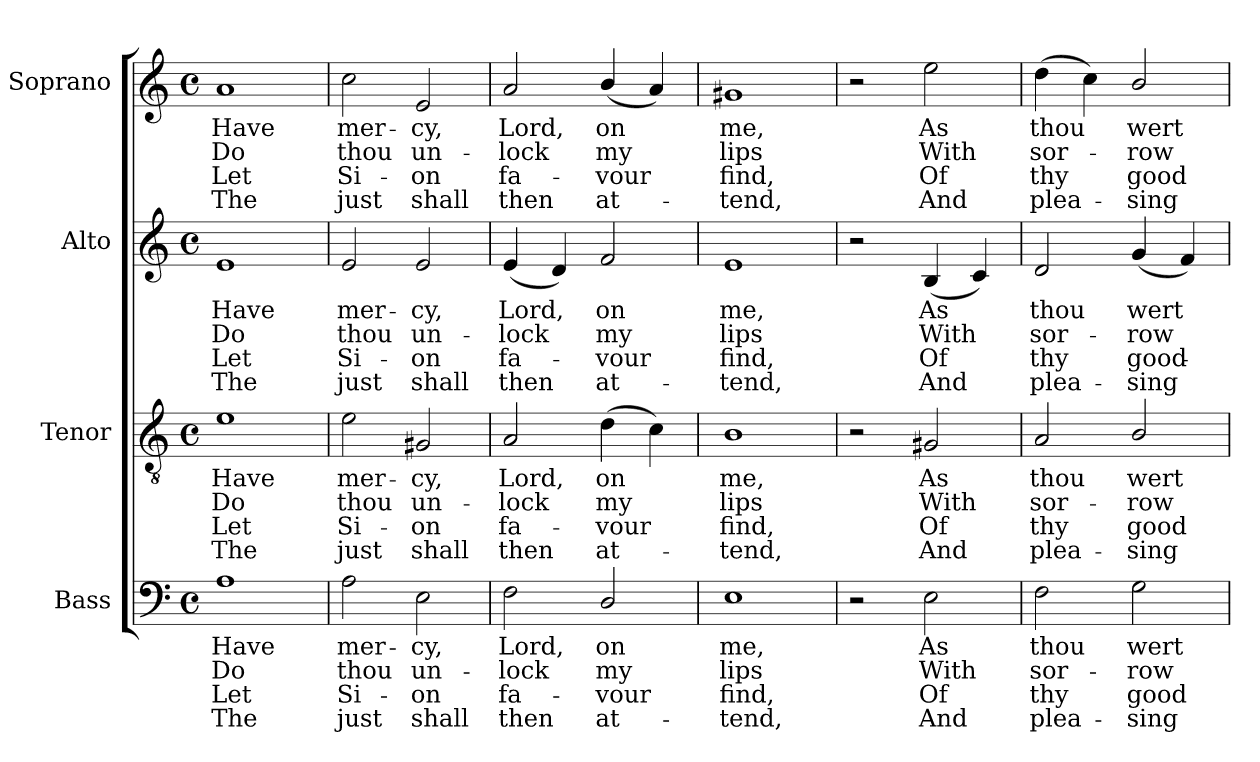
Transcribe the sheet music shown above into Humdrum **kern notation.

**kern	**text	**text	**text	**text	**kern	**text	**text	**text	**text	**kern	**text	**text	**text	**text	**kern	**text	**text	**text	**text
*part4	*part4	*part4	*part4	*part4	*part3	*part3	*part3	*part3	*part3	*part2	*part2	*part2	*part2	*part2	*part1	*part1	*part1	*part1	*part1
*staff4	*staff4	*staff4	*staff4	*staff4	*staff3	*staff3	*staff3	*staff3	*staff3	*staff2	*staff2	*staff2	*staff2	*staff2	*staff1	*staff1	*staff1	*staff1	*staff1
*I"Bass	*	*	*	*	*I"Tenor	*	*	*	*	*I"Alto	*	*	*	*	*I"Soprano	*	*	*	*
*I'B.	*	*	*	*	*I'T.	*	*	*	*	*I'A.	*	*	*	*	*I'S.	*	*	*	*
!!LO:PB:g=z
*clefF4	*	*	*	*	*clefGv2	*	*	*	*	*clefG2	*	*	*	*	*clefG2	*	*	*	*
*	*	*	*	*	*ITrd7c12	*	*	*	*	*	*	*	*	*	*	*	*	*	*
*k[]	*	*	*	*	*k[]	*	*	*	*	*k[]	*	*	*	*	*k[]	*	*	*	*
*a:	*	*	*	*	*a:	*	*	*	*	*a:	*	*	*	*	*a:	*	*	*	*
*M4/4	*	*	*	*	*M4/4	*	*	*	*	*M4/4	*	*	*	*	*M4/4	*	*	*	*
*met(c)	*	*	*	*	*met(c)	*	*	*	*	*met(c)	*	*	*	*	*met(c)	*	*	*	*
=1	=1	=1	=1	=1	=1	=1	=1	=1	=1	=1	=1	=1	=1	=1	=1	=1	=1	=1	=1
!	!LO:LY:b:color=#000000	!LO:LY:b:color=#000000	!LO:LY:b:color=#000000	!LO:LY:b:color=#000000	!	!	!	!	!	!	!	!	!	!	!	!	!	!	!
!	!	!	!	!	!	!LO:LY:b:color=#000000	!LO:LY:b:color=#000000	!LO:LY:b:color=#000000	!LO:LY:b:color=#000000	!	!	!	!	!	!	!	!	!	!
!	!	!	!	!	!	!	!	!	!	!	!LO:LY:b:color=#000000	!LO:LY:b:color=#000000	!LO:LY:b:color=#000000	!LO:LY:b:color=#000000	!	!	!	!	!
!	!	!	!	!	!	!	!	!	!	!	!	!	!	!	!	!LO:LY:b:color=#000000	!LO:LY:b:color=#000000	!LO:LY:b:color=#000000	!LO:LY:b:color=#000000
1Ai	Have	Do	Let	The	1Ei	Have	Do	Let	The	1ei	Have	Do	Let	The	1ai	Have	Do	Let	The
=2	=2	=2	=2	=2	=2	=2	=2	=2	=2	=2	=2	=2	=2	=2	=2	=2	=2	=2	=2
!	!LO:LY:b:color=#000000	!LO:LY:b:color=#000000	!LO:LY:b:color=#000000	!LO:LY:b:color=#000000	!	!	!	!	!	!	!	!	!	!	!	!	!	!	!
!	!	!	!	!	!	!LO:LY:b:color=#000000	!LO:LY:b:color=#000000	!LO:LY:b:color=#000000	!LO:LY:b:color=#000000	!	!	!	!	!	!	!	!	!	!
!	!	!	!	!	!	!	!	!	!	!	!LO:LY:b:color=#000000	!LO:LY:b:color=#000000	!LO:LY:b:color=#000000	!LO:LY:b:color=#000000	!	!	!	!	!
!	!	!	!	!	!	!	!	!	!	!	!	!	!	!	!	!LO:LY:b:color=#000000	!LO:LY:b:color=#000000	!LO:LY:b:color=#000000	!LO:LY:b:color=#000000
2Ai\	mer-	thou	Si-	-just	2Ei\	mer-	thou	Si-	-just	2ei/	mer-	thou	Si-	-just	2cci\	mer-	thou	Si-	-just
!	!LO:LY:b:color=#000000	!LO:LY:b:color=#000000	!LO:LY:b:color=#000000	!LO:LY:b:color=#000000	!	!	!	!	!	!	!	!	!	!	!	!	!	!	!
!	!	!	!	!	!	!LO:LY:b:color=#000000	!LO:LY:b:color=#000000	!LO:LY:b:color=#000000	!LO:LY:b:color=#000000	!	!	!	!	!	!	!	!	!	!
!	!	!	!	!	!	!	!	!	!	!	!LO:LY:b:color=#000000	!LO:LY:b:color=#000000	!LO:LY:b:color=#000000	!LO:LY:b:color=#000000	!	!	!	!	!
!	!	!	!	!	!	!	!	!	!	!	!	!	!	!	!	!LO:LY:b:color=#000000	!LO:LY:b:color=#000000	!LO:LY:b:color=#000000	!LO:LY:b:color=#000000
2Ei\	-cy,	un-	on	shall	2GG#Xi/	-cy,	un-	on	shall	2ei/	-cy,	un-	on	shall	2ei/	-cy,	un-	on	shall
=3	=3	=3	=3	=3	=3	=3	=3	=3	=3	=3	=3	=3	=3	=3	=3	=3	=3	=3	=3
!	!LO:LY:b:color=#000000	!LO:LY:b:color=#000000	!LO:LY:b:color=#000000	!LO:LY:b:color=#000000	!	!	!	!	!	!	!	!	!	!	!	!	!	!	!
!	!	!	!	!	!	!LO:LY:b:color=#000000	!LO:LY:b:color=#000000	!LO:LY:b:color=#000000	!LO:LY:b:color=#000000	!	!	!	!	!	!	!	!	!	!
!	!	!	!	!	!	!	!	!	!	!	!LO:LY:b:color=#000000	!LO:LY:b:color=#000000	!LO:LY:b:color=#000000	!LO:LY:b:color=#000000	!	!	!	!	!
!	!	!	!	!	!	!	!	!	!	!	!	!	!	!	!	!LO:LY:b:color=#000000	!LO:LY:b:color=#000000	!LO:LY:b:color=#000000	!LO:LY:b:color=#000000
2Fi\	Lord,	-lock	fa-	-then	2AAi/	Lord,	-lock	fa-	-then	(4ei/	Lord,	-lock	fa-	-then	2ai/	Lord,	-lock	fa-	-then
.	.	.	.	.	.	.	.	.	.	4di/)	.	.	.	.	.	.	.	.	.
!	!LO:LY:b:color=#000000	!LO:LY:b:color=#000000	!LO:LY:b:color=#000000	!LO:LY:b:color=#000000	!	!	!	!	!	!	!	!	!	!	!	!	!	!	!
!	!	!	!	!	!	!LO:LY:b:color=#000000	!LO:LY:b:color=#000000	!LO:LY:b:color=#000000	!LO:LY:b:color=#000000	!	!	!	!	!	!	!	!	!	!
!	!	!	!	!	!	!	!	!	!	!	!LO:LY:b:color=#000000	!LO:LY:b:color=#000000	!LO:LY:b:color=#000000	!LO:LY:b:color=#000000	!	!	!	!	!
!	!	!	!	!	!	!	!	!	!	!	!	!	!	!	!	!LO:LY:b:color=#000000	!LO:LY:b:color=#000000	!LO:LY:b:color=#000000	!LO:LY:b:color=#000000
2Di/	on	my	vour	at-	(4Di\	on	my	vour	at-	2fi/	on	my	vour	at-	(4bi/	on	my	vour	at-
.	.	.	.	.	4Ci\)	.	.	.	.	.	.	.	.	.	4ai/)	.	.	.	.
=4	=4	=4	=4	=4	=4	=4	=4	=4	=4	=4	=4	=4	=4	=4	=4	=4	=4	=4	=4
!	!LO:LY:b:color=#000000	!LO:LY:b:color=#000000	!LO:LY:b:color=#000000	!LO:LY:b:color=#000000	!	!	!	!	!	!	!	!	!	!	!	!	!	!	!
!	!	!	!	!	!	!LO:LY:b:color=#000000	!LO:LY:b:color=#000000	!LO:LY:b:color=#000000	!LO:LY:b:color=#000000	!	!	!	!	!	!	!	!	!	!
!	!	!	!	!	!	!	!	!	!	!	!LO:LY:b:color=#000000	!LO:LY:b:color=#000000	!LO:LY:b:color=#000000	!LO:LY:b:color=#000000	!	!	!	!	!
!	!	!	!	!	!	!	!	!	!	!	!	!	!	!	!	!LO:LY:b:color=#000000	!LO:LY:b:color=#000000	!LO:LY:b:color=#000000	!LO:LY:b:color=#000000
1Ei	me,	lips	-find,	tend,	1BBi	me,	lips	-find,	tend,	1ei	me,	lips	-find,	tend,	1g#Xi	me,	lips	-find,	tend,
=5	=5	=5	=5	=5	=5	=5	=5	=5	=5	=5	=5	=5	=5	=5	=5	=5	=5	=5	=5
2r	.	.	.	.	2r	.	.	.	.	2r	.	.	.	.	2r	.	.	.	.
!	!LO:LY:b:color=#000000	!LO:LY:b:color=#000000	!LO:LY:b:color=#000000	!LO:LY:b:color=#000000	!	!	!	!	!	!	!	!	!	!	!	!	!	!	!
!	!	!	!	!	!	!LO:LY:b:color=#000000	!LO:LY:b:color=#000000	!LO:LY:b:color=#000000	!LO:LY:b:color=#000000	!	!	!	!	!	!	!	!	!	!
!	!	!	!	!	!	!	!	!	!	!	!LO:LY:b:color=#000000	!LO:LY:b:color=#000000	!LO:LY:b:color=#000000	!LO:LY:b:color=#000000	!	!	!	!	!
!	!	!	!	!	!	!	!	!	!	!	!	!	!	!	!	!LO:LY:b:color=#000000	!LO:LY:b:color=#000000	!LO:LY:b:color=#000000	!LO:LY:b:color=#000000
2Ei\	As	With	Of	And	2GG#Xi/	As	With	Of	And	(4Bi/	As	With	Of	And	2eei\	As	With	Of	And
.	.	.	.	.	.	.	.	.	.	4ci/)	.	.	.	.	.	.	.	.	.
=6	=6	=6	=6	=6	=6	=6	=6	=6	=6	=6	=6	=6	=6	=6	=6	=6	=6	=6	=6
!	!LO:LY:b:color=#000000	!LO:LY:b:color=#000000	!LO:LY:b:color=#000000	!LO:LY:b:color=#000000	!	!	!	!	!	!	!	!	!	!	!	!	!	!	!
!	!	!	!	!	!	!LO:LY:b:color=#000000	!LO:LY:b:color=#000000	!LO:LY:b:color=#000000	!LO:LY:b:color=#000000	!	!	!	!	!	!	!	!	!	!
!	!	!	!	!	!	!	!	!	!	!	!LO:LY:b:color=#000000	!LO:LY:b:color=#000000	!LO:LY:b:color=#000000	!LO:LY:b:color=#000000	!	!	!	!	!
!	!	!	!	!	!	!	!	!	!	!	!	!	!	!	!	!LO:LY:b:color=#000000	!LO:LY:b:color=#000000	!LO:LY:b:color=#000000	!LO:LY:b:color=#000000
2Fi\	thou	sor-	thy	plea-	2AAi/	thou	sor-	thy	plea-	2di/	thou	sor-	thy	plea-	(4ddi\	thou	sor-	thy	plea-
.	.	.	.	.	.	.	.	.	.	.	.	.	.	.	4cci\)	.	.	.	.
!	!LO:LY:b:color=#000000	!LO:LY:b:color=#000000	!LO:LY:b:color=#000000	!LO:LY:b:color=#000000	!	!	!	!	!	!	!	!	!	!	!	!	!	!	!
!	!	!	!	!	!	!LO:LY:b:color=#000000	!LO:LY:b:color=#000000	!LO:LY:b:color=#000000	!LO:LY:b:color=#000000	!	!	!	!	!	!	!	!	!	!
!	!	!	!	!	!	!	!	!	!	!	!LO:LY:b:color=#000000	!LO:LY:b:color=#000000	!LO:LY:b:color=#000000	!LO:LY:b:color=#000000	!	!	!	!	!
!	!	!	!	!	!	!	!	!	!	!	!	!	!	!	!	!LO:LY:b:color=#000000	!LO:LY:b:color=#000000	!LO:LY:b:color=#000000	!LO:LY:b:color=#000000
2Gi\	wert	-row	-good-	-sing	2BBi/	wert	-row	-good-	-sing	(4gi/	wert	-row	-good-	-sing	2bi/	wert	-row	-good-	-sing
.	.	.	.	.	.	.	.	.	.	4fi/)	.	.	.	.	.	.	.	.	.
=	=	=	=	=	=	=	=	=	=	=	=	=	=	=	=	=	=	=	=
*-	*-	*-	*-	*-	*-	*-	*-	*-	*-	*-	*-	*-	*-	*-	*-	*-	*-	*-	*-
